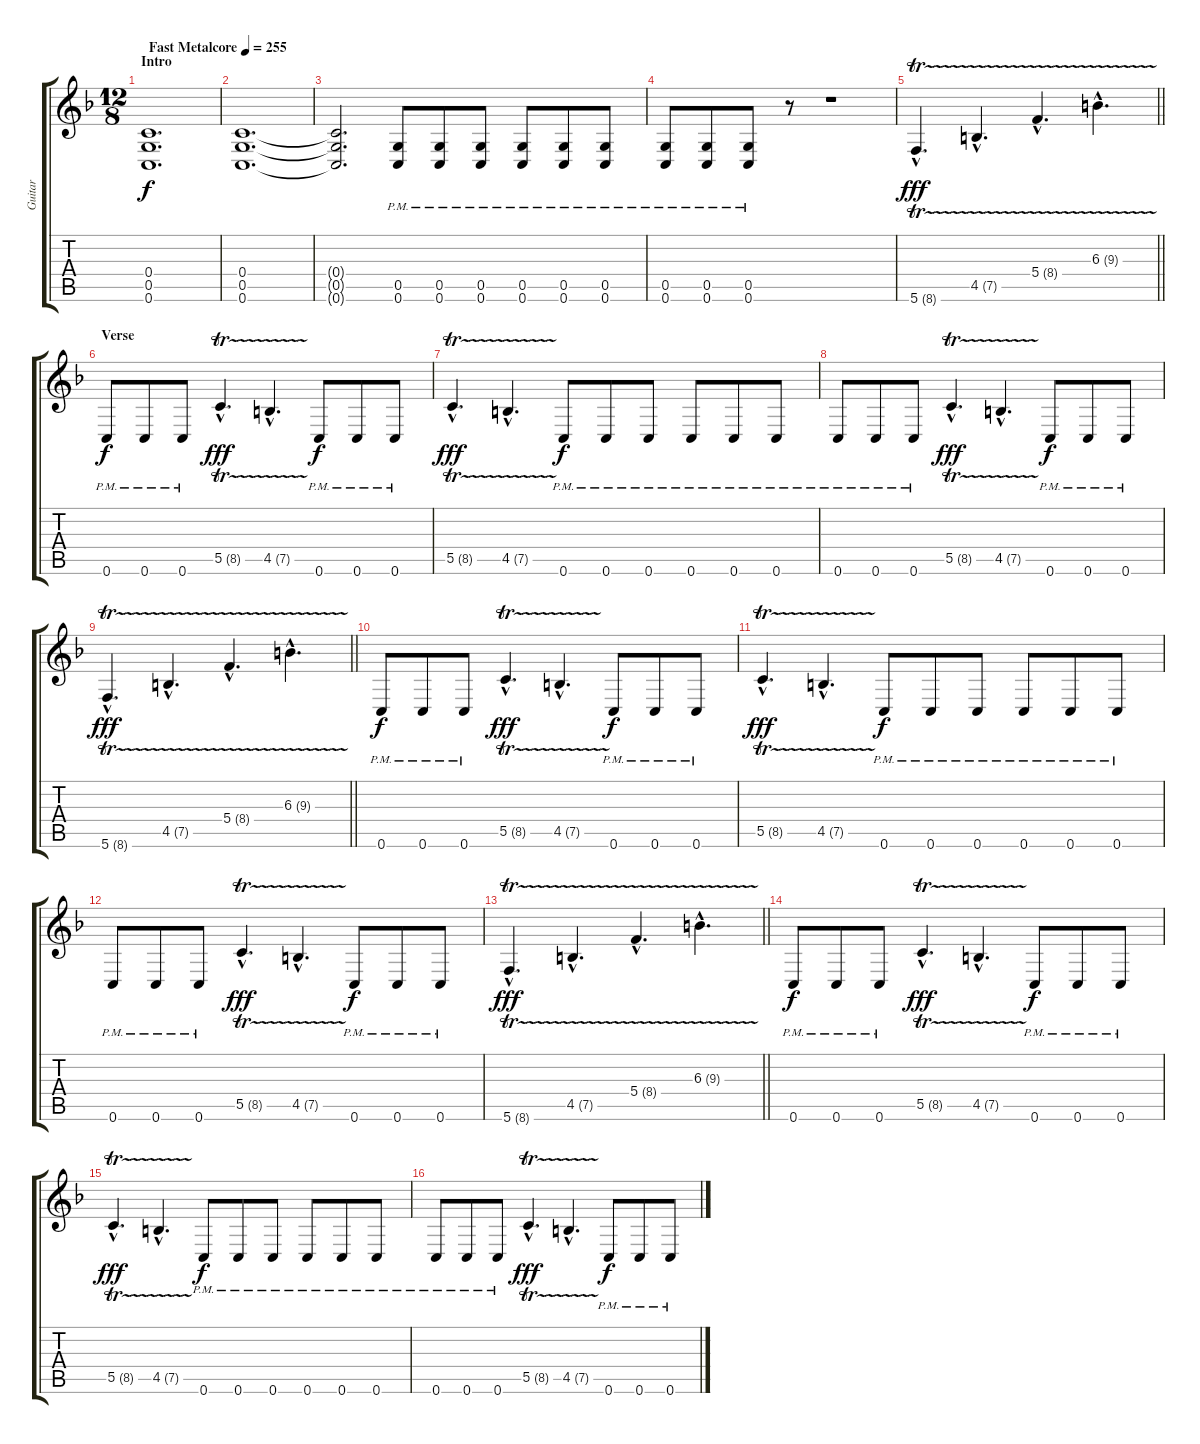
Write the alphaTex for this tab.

\track ("Guitar" "Guitar") {instrument distortionguitar}
\staff {score tabs}
\tuning (D4 A3 F3 C3 G2 C2) {hide}
\ts (12 8)
\section ("" "Intro")
\tempo (255 "Fast Metalcore")
\clef g2
\ks dminor
(0.4 0.5 0.6).1{d dy f instrument distortionguitar} |
(0.4 0.5 0.6).1{d} |
(0.4{t} 0.5{t} 0.6{t}).2{d} (0.5{pm} 0.6{pm}).8 (0.5{pm} 0.6{pm}).8 (0.5{pm} 0.6{pm}).8 (0.5{pm} 0.6{pm}).8 (0.5{pm} 0.6{pm}).8 (0.5{pm} 0.6{pm}).8 |
(0.5{pm} 0.6{pm}).8 (0.5{pm} 0.6{pm}).8 (0.5{pm} 0.6{pm}).8 r.8 r.1 |
\barLineRight lightlight
5.6{tr (8 16) hac}.4{d dy fff} 4.5{tr (7 16) hac}.4{d} 5.4{tr (8 16) hac}.4{d} 6.3{tr (9 16) hac}.4{d} |
\section ("" "Verse")
0.6{pm}.8{dy f} 0.6{pm}.8 0.6{pm}.8 5.5{tr (8 16) hac}.4{d dy fff} 4.5{tr (7 16) hac}.4{d} 0.6{pm}.8{dy f} 0.6{pm}.8 0.6{pm}.8 |
5.5{tr (8 16) hac}.4{d dy fff} 4.5{tr (7 16) hac}.4{d} 0.6{pm}.8{dy f} 0.6{pm}.8 0.6{pm}.8 0.6{pm}.8 0.6{pm}.8 0.6{pm}.8 |
0.6{pm}.8 0.6{pm}.8 0.6{pm}.8 5.5{tr (8 16) hac}.4{d dy fff} 4.5{tr (7 16) hac}.4{d} 0.6{pm}.8{dy f} 0.6{pm}.8 0.6{pm}.8 |
\barLineRight lightlight
5.6{tr (8 16) hac}.4{d dy fff} 4.5{tr (7 16) hac}.4{d} 5.4{tr (8 16) hac}.4{d} 6.3{tr (9 16) hac}.4{d} |
0.6{pm}.8{dy f} 0.6{pm}.8 0.6{pm}.8 5.5{tr (8 16) hac}.4{d dy fff} 4.5{tr (7 16) hac}.4{d} 0.6{pm}.8{dy f} 0.6{pm}.8 0.6{pm}.8 |
5.5{tr (8 16) hac}.4{d dy fff} 4.5{tr (7 16) hac}.4{d} 0.6{pm}.8{dy f} 0.6{pm}.8 0.6{pm}.8 0.6{pm}.8 0.6{pm}.8 0.6{pm}.8 |
0.6{pm}.8 0.6{pm}.8 0.6{pm}.8 5.5{tr (8 16) hac}.4{d dy fff} 4.5{tr (7 16) hac}.4{d} 0.6{pm}.8{dy f} 0.6{pm}.8 0.6{pm}.8 |
\barLineRight lightlight
5.6{tr (8 16) hac}.4{d dy fff} 4.5{tr (7 16) hac}.4{d} 5.4{tr (8 16) hac}.4{d} 6.3{tr (9 16) hac}.4{d} |
0.6{pm}.8{dy f} 0.6{pm}.8 0.6{pm}.8 5.5{tr (8 16) hac}.4{d dy fff} 4.5{tr (7 16) hac}.4{d} 0.6{pm}.8{dy f} 0.6{pm}.8 0.6{pm}.8 |
5.5{tr (8 16) hac}.4{d dy fff} 4.5{tr (7 16) hac}.4{d} 0.6{pm}.8{dy f} 0.6{pm}.8 0.6{pm}.8 0.6{pm}.8 0.6{pm}.8 0.6{pm}.8 |
0.6{pm}.8 0.6{pm}.8 0.6{pm}.8 5.5{tr (8 16) hac}.4{d dy fff} 4.5{tr (7 16) hac}.4{d} 0.6{pm}.8{dy f} 0.6{pm}.8 0.6{pm}.8
